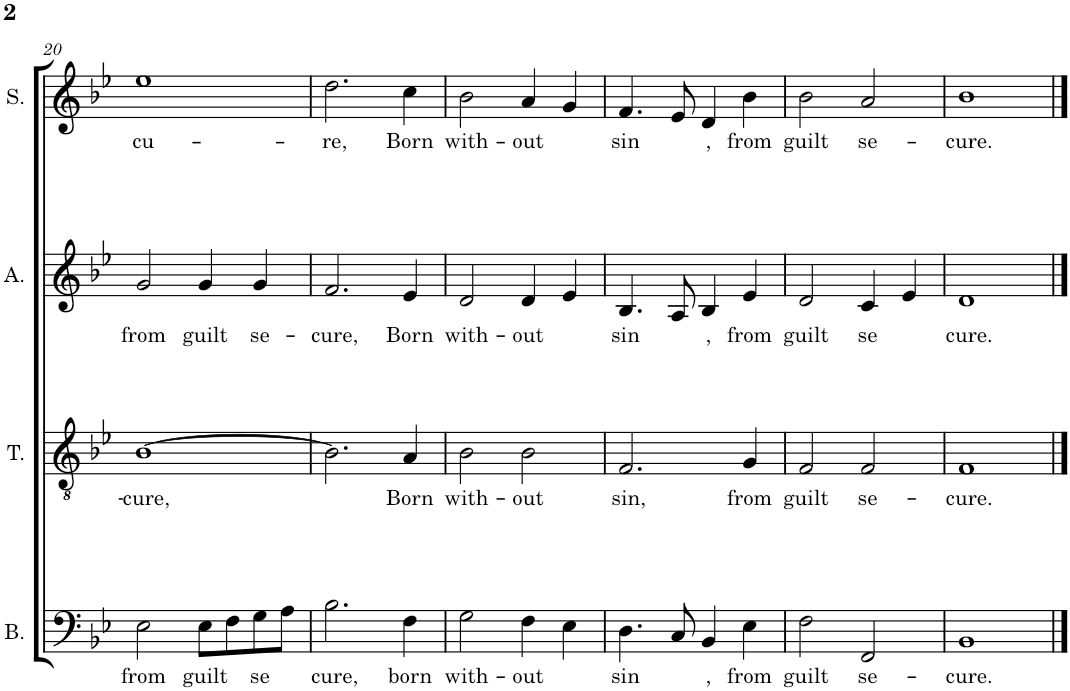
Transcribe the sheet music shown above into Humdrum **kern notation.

**kern	**text	**kern	**text	**kern	**text	**kern	**text
*part4	*part4	*part3	*part3	*part2	*part2	*part1	*part1
*staff4	*staff4	*staff3	*staff3	*staff2	*staff2	*staff1	*staff1
*I"Bass	*	*I"Tenor	*	*I"Alto	*	*I"Soprano	*
*I'B.	*	*I'T.	*	*I'A.	*	*I'S.	*
!!LO:PB:g=z
*clefF4	*	*clefGv2	*	*clefG2	*	*clefG2	*
*k[b-e-]	*	*k[b-e-]	*	*k[b-e-]	*	*k[b-e-]	*
*M4/4	*	*M4/4	*	*M4/4	*	*M4/4	*
=20	=20	=20	=20	=20	=20	=20	=20
!	!LO:LY:b	!	!LO:LY:b	!	!LO:LY:b	!	!LO:LY:b
2E-\	from	[1B-	-cure,	2g/	from	1ee-	cu-
!	!LO:LY:b	!	!	!	!LO:LY:b	!	!
8E-\L	guilt	.	.	4g/	guilt	.	.
8F\	.	.	.	.	.	.	.
!	!LO:LY:b	!	!	!	!LO:LY:b	!	!
8G\	se	.	.	4g/	se-	.	.
8A\J	.	.	.	.	.	.	.
=21	=21	=21	=21	=21	=21	=21	=21
!	!LO:LY:b	!	!	!	!LO:LY:b	!	!LO:LY:b
2.B-\	cure,	2.B-\]	.	2.f/	-cure,	2.dd\	-re,
!	!LO:LY:b	!	!LO:LY:b	!	!LO:LY:b	!	!LO:LY:b
4F\	born	4A/	Born	4e-/	Born	4cc\	Born
=22	=22	=22	=22	=22	=22	=22	=22
!	!LO:LY:b	!	!LO:LY:b	!	!LO:LY:b	!	!LO:LY:b
2G\	with-	2B-\	with-	2d/	with-	2b-\	with-
!	!LO:LY:b	!	!LO:LY:b	!	!LO:LY:b	!	!LO:LY:b
4F\	-out	2B-\	-out	4d/	-out	4a/	-out
4E-\	.	.	.	4e-/	.	4g/	.
=23	=23	=23	=23	=23	=23	=23	=23
!	!LO:LY:b	!	!LO:LY:b	!	!LO:LY:b	!	!LO:LY:b
4.D\	sin	2.F/	sin,	4.B-/	sin	4.f/	sin
8C/	.	.	.	8A/	.	8e-/	.
!	!LO:LY:b	!	!	!	!LO:LY:b	!	!LO:LY:b
4BB-/	,	.	.	4B-/	,	4d/	,
!	!LO:LY:b	!	!LO:LY:b	!	!LO:LY:b	!	!LO:LY:b
4E-\	from	4G/	from	4e-/	from	4b-\	from
=24	=24	=24	=24	=24	=24	=24	=24
!	!LO:LY:b	!	!LO:LY:b	!	!LO:LY:b	!	!LO:LY:b
2F\	guilt	2F/	guilt	2d/	guilt	2b-\	guilt
!	!LO:LY:b	!	!LO:LY:b	!	!LO:LY:b	!	!LO:LY:b
2FF/	se-	2F/	se-	4c/	se	2a/	se-
.	.	.	.	4e-/	.	.	.
=25	=25	=25	=25	=25	=25	=25	=25
!	!LO:LY:b	!	!LO:LY:b	!	!LO:LY:b	!	!LO:LY:b
1BB-	-cure.	1F	-cure.	1d	cure.	1b-	-cure.
==	==	==	==	==	==	==	==
*-	*-	*-	*-	*-	*-	*-	*-
